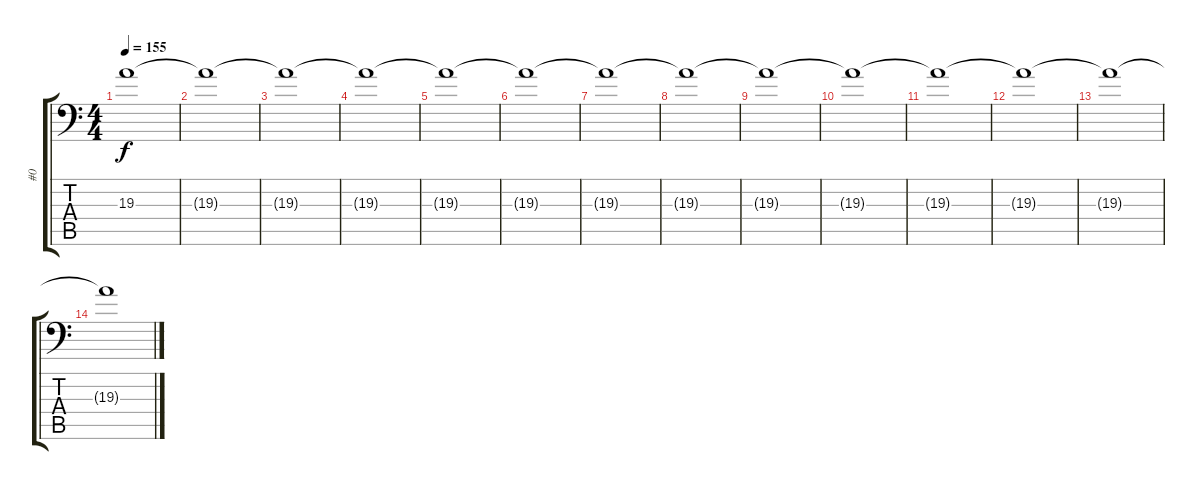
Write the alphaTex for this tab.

\track ("#0" "#0") {instrument lead5charang}
\staff {score tabs}
\tuning (B3 Gb3 D3 A2 E2 A1) {hide}
\ts (4 4)
\tempo 155
\clef f4
\ks c
19.3{t}.1{dy f volume 16} |
19.3{t}.1 |
19.3{t}.1 |
19.3{t}.1 |
19.3{t}.1 |
19.3{t}.1 |
19.3{t}.1 |
19.3{t}.1 |
19.3{t}.1 |
19.3{t}.1 |
19.3{t}.1 |
19.3{t}.1 |
19.3{t}.1 |
19.3{t}.1{volume 0}
